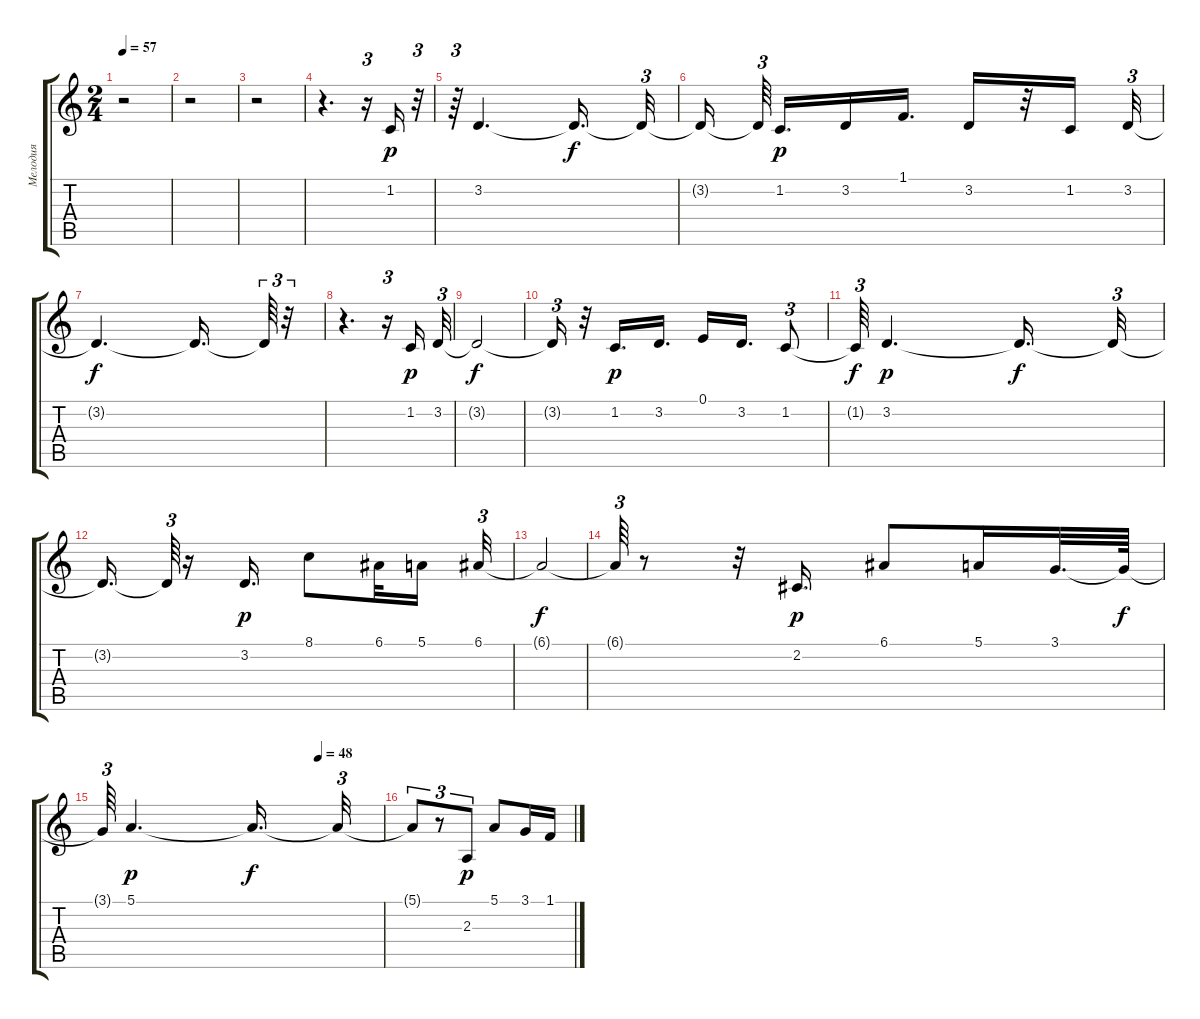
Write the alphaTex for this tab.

\track ("Мелодия" "Мелодия") {instrument voiceoohs}
\staff {score tabs}
\tuning (E4 B3 G3 D3 A2 E2) {hide}
\ts (2 4)
\tempo 57
\clef g2
\ks c
r.2{dy f} |
r.2 |
r.2 |
r.4{d} r.16{tu (3 2)} 1.2.16{dy p} r.32{tu (3 2)} |
r.64{tu (3 2)} 3.2.4{d} 3.2{t}.16{d dy f} 3.2{t}.32{tu (3 2)} |
3.2{t}.16{beam splitsecondary} 3.2{t}.64{tu (3 2) beam splitsecondary} 1.2.16{d dy p} 3.2.16 1.1.16{d} 3.2.16 r.32 1.2.16 3.2.32{tu (3 2)} |
3.2{t}.4{d dy f} 3.2{t}.16{d} 3.2{t}.64{tu (3 2)} r.32{tu (3 2)} |
r.4{d} r.16{tu (3 2)} 1.2.16{dy p} 3.2.32{tu (3 2)} |
3.2{t}.2{dy f} |
3.2{t}.16{tu (3 2)} r.32 1.2.16{d dy p} 3.2.16{d} 0.1.16 3.2.16{d} 1.2.8{tu (3 2)} |
1.2{t}.64{tu (3 2) dy f} 3.2.4{d dy p} 3.2{t}.16{d dy f} 3.2{t}.32{tu (3 2)} |
3.2{t}.16{d} 3.2{t}.64{tu (3 2)} r.16 3.2.16{d dy p} 8.1.8 6.1.32 5.1.16{beam splitsecondary} 6.1.32{tu (3 2)} |
6.1{t}.2{dy f} |
6.1{t}.64{tu (3 2)} r.8 r.32 2.2.16{d dy p} 6.1.8 5.1.16 3.1.32{d} 3.1{t}.64{dy f} |
\tempo (48 0.7708333333333334)
3.1{t}.64{tu (3 2)} 5.1.4{d dy p} 5.1{t}.16{d dy f} 5.1{t}.32{tu (3 2)} |
5.1{t}.8{tu (3 2)} r.8{tu (3 2)} 2.3.8{tu (3 2) dy p} 5.1.8 3.1.16 1.1.16
